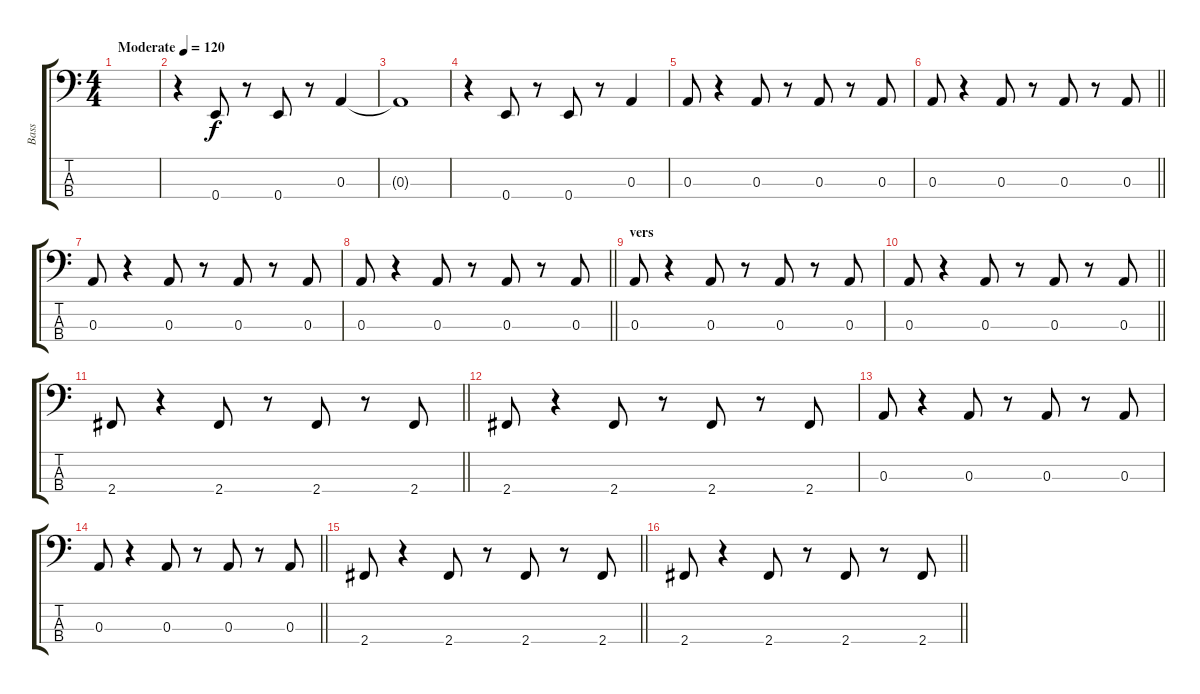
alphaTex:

\track ("Bass" "Bass") {instrument electricbassfinger}
\staff {score tabs}
\tuning (G2 D2 A1 E1) {hide}
\ts (4 4)
\tempo (120 "Moderate")
\clef f4
\ks c
|
r.4 0.4.8 r.8 0.4.8 r.8 0.3.4 |
0.3{t}.1 |
r.4 0.4.8 r.8 0.4.8 r.8 0.3.4 |
0.3.8 r.4 0.3.8 r.8 0.3.8 r.8 0.3.8 |
\barLineRight lightlight
0.3.8 r.4 0.3.8 r.8 0.3.8 r.8 0.3.8 |
0.3.8 r.4 0.3.8 r.8 0.3.8 r.8 0.3.8 |
\barLineRight lightlight
0.3.8 r.4 0.3.8 r.8 0.3.8 r.8 0.3.8 |
\section ("" "vers")
0.3.8 r.4 0.3.8 r.8 0.3.8 r.8 0.3.8 |
\barLineRight lightlight
0.3.8 r.4 0.3.8 r.8 0.3.8 r.8 0.3.8 |
\barLineRight lightlight
2.4.8 r.4 2.4.8 r.8 2.4.8 r.8 2.4.8 |
2.4.8 r.4 2.4.8 r.8 2.4.8 r.8 2.4.8 |
0.3.8 r.4 0.3.8 r.8 0.3.8 r.8 0.3.8 |
\barLineRight lightlight
0.3.8 r.4 0.3.8 r.8 0.3.8 r.8 0.3.8 |
\barLineRight lightlight
2.4.8 r.4 2.4.8 r.8 2.4.8 r.8 2.4.8 |
\barLineRight lightlight
2.4.8 r.4 2.4.8 r.8 2.4.8 r.8 2.4.8
